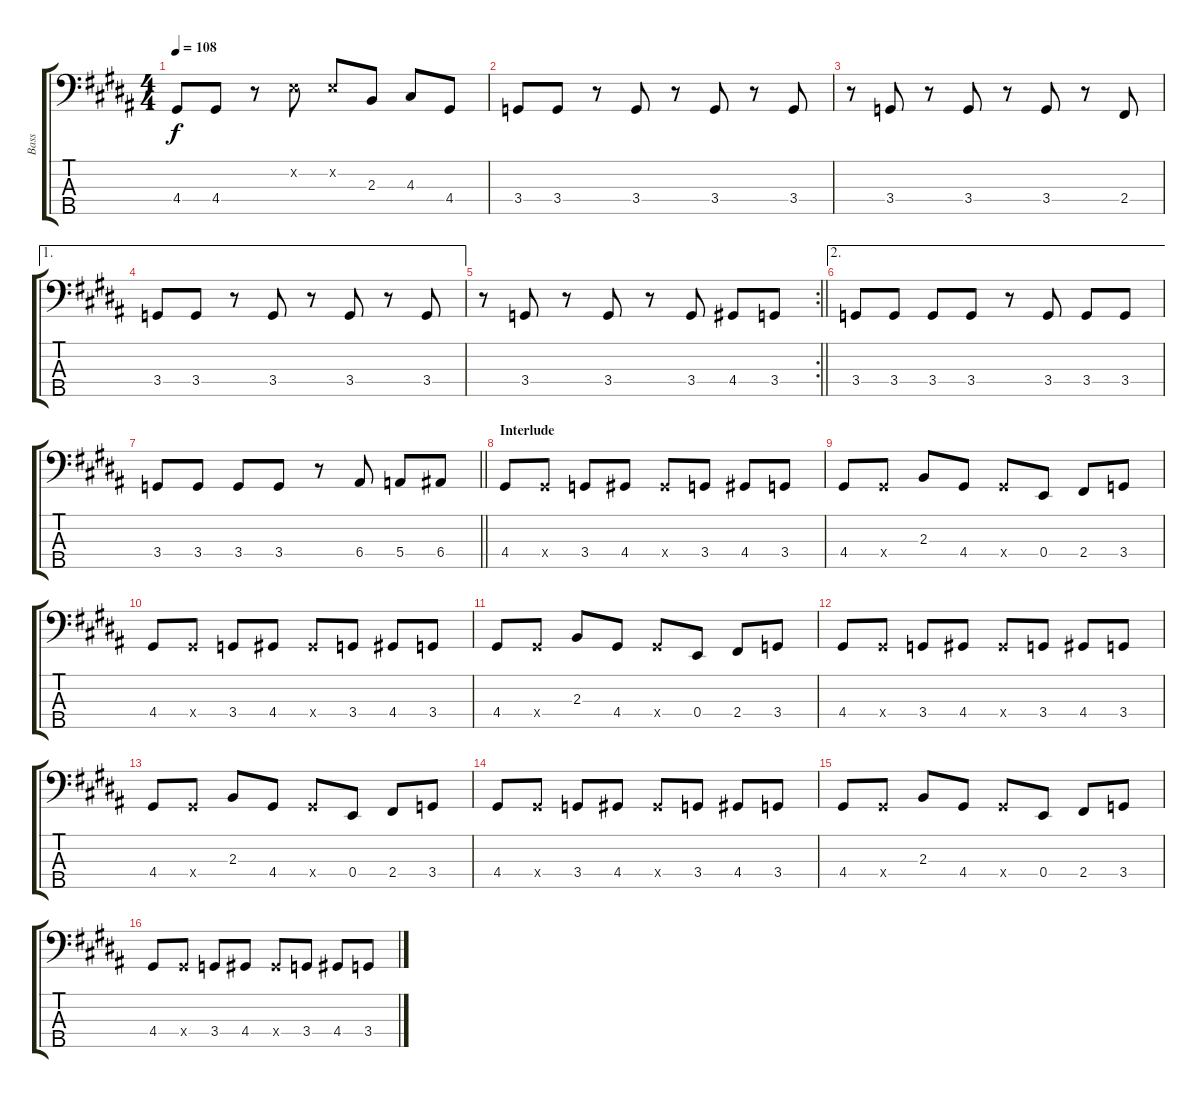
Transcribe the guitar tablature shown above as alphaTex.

\track ("Bass" "Bass") {instrument electricbasspick}
\staff {score tabs}
\tuning (G2 D2 A1 E1 B0) {hide}
\ts (4 4)
\tempo 108
\clef f4
\ks g#minor
4.4.8{dy f} 4.4.8 r.8 2.2{x}.8 2.2{x}.8 2.3.8 4.3.8 4.4.8 |
3.4.8 3.4.8 r.8 3.4.8 r.8 3.4.8 r.8 3.4.8 |
r.8 3.4.8 r.8 3.4.8 r.8 3.4.8 r.8 2.4.8 |
\ae 1
3.4.8 3.4.8 r.8 3.4.8 r.8 3.4.8 r.8 3.4.8 |
\rc 2
\barLineRight lightlight
r.8 3.4.8 r.8 3.4.8 r.8 3.4.8 4.4.8 3.4.8 |
\ae 2
3.4.8 3.4.8 3.4.8 3.4.8 r.8 3.4.8 3.4.8 3.4.8 |
\barLineRight lightlight
3.4.8 3.4.8 3.4.8 3.4.8 r.8 6.4.8 5.4.8 6.4.8 |
\section ("" "Interlude")
4.4.8 4.4{x}.8 3.4.8 4.4.8 4.4{x}.8 3.4.8 4.4.8 3.4.8 |
4.4.8 4.4{x}.8 2.3.8 4.4.8 4.4{x}.8 0.4.8 2.4.8 3.4.8 |
4.4.8 4.4{x}.8 3.4.8 4.4.8 4.4{x}.8 3.4.8 4.4.8 3.4.8 |
4.4.8 4.4{x}.8 2.3.8 4.4.8 4.4{x}.8 0.4.8 2.4.8 3.4.8 |
4.4.8 4.4{x}.8 3.4.8 4.4.8 4.4{x}.8 3.4.8 4.4.8 3.4.8 |
4.4.8 4.4{x}.8 2.3.8 4.4.8 4.4{x}.8 0.4.8 2.4.8 3.4.8 |
4.4.8 4.4{x}.8 3.4.8 4.4.8 4.4{x}.8 3.4.8 4.4.8 3.4.8 |
4.4.8 4.4{x}.8 2.3.8 4.4.8 4.4{x}.8 0.4.8 2.4.8 3.4.8 |
4.4.8 4.4{x}.8 3.4.8 4.4.8 4.4{x}.8 3.4.8 4.4.8 3.4.8
